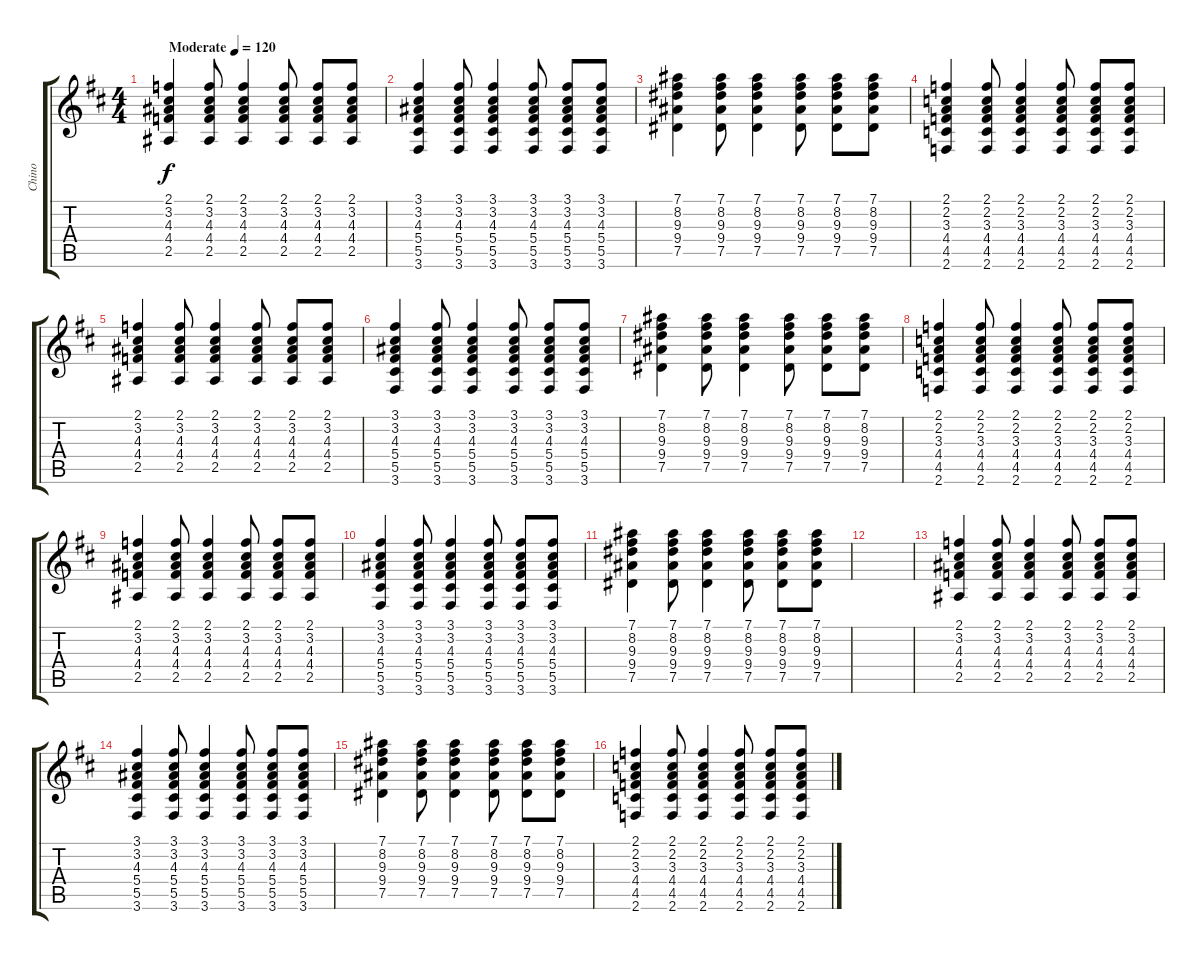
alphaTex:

\track ("Chino" "Chino") {instrument acousticguitarsteel}
\staff {score tabs}
\tuning (Eb4 Bb3 Gb3 Db3 Ab2 Eb2) {hide}
\ts (4 4)
\tempo (120 "Moderate")
\clef g2
\ks d
(2.1 3.2 4.3 4.4 2.5).4{dy f instrument acousticguitarsteel} (2.1 3.2 4.3 4.4 2.5).8 (2.1 3.2 4.3 4.4 2.5).4 (2.1 3.2 4.3 4.4 2.5).8 (2.1 3.2 4.3 4.4 2.5).8 (2.1 3.2 4.3 4.4 2.5).8 |
(3.1 3.2 4.3 5.4 5.5 3.6).4 (3.1 3.2 4.3 5.4 5.5 3.6).8 (3.1 3.2 4.3 5.4 5.5 3.6).4 (3.1 3.2 4.3 5.4 5.5 3.6).8 (3.1 3.2 4.3 5.4 5.5 3.6).8 (3.1 3.2 4.3 5.4 5.5 3.6).8 |
(7.1 8.2 9.3 9.4 7.5).4 (7.1 8.2 9.3 9.4 7.5).8 (7.1 8.2 9.3 9.4 7.5).4 (7.1 8.2 9.3 9.4 7.5).8 (7.1 8.2 9.3 9.4 7.5).8 (7.1 8.2 9.3 9.4 7.5).8 |
(2.1 2.2 3.3 4.4 4.5 2.6).4 (2.1 2.2 3.3 4.4 4.5 2.6).8 (2.1 2.2 3.3 4.4 4.5 2.6).4 (2.1 2.2 3.3 4.4 4.5 2.6).8 (2.1 2.2 3.3 4.4 4.5 2.6).8 (2.1 2.2 3.3 4.4 4.5 2.6).8 |
(2.1 3.2 4.3 4.4 2.5).4 (2.1 3.2 4.3 4.4 2.5).8 (2.1 3.2 4.3 4.4 2.5).4 (2.1 3.2 4.3 4.4 2.5).8 (2.1 3.2 4.3 4.4 2.5).8 (2.1 3.2 4.3 4.4 2.5).8 |
(3.1 3.2 4.3 5.4 5.5 3.6).4 (3.1 3.2 4.3 5.4 5.5 3.6).8 (3.1 3.2 4.3 5.4 5.5 3.6).4 (3.1 3.2 4.3 5.4 5.5 3.6).8 (3.1 3.2 4.3 5.4 5.5 3.6).8 (3.1 3.2 4.3 5.4 5.5 3.6).8 |
(7.1 8.2 9.3 9.4 7.5).4 (7.1 8.2 9.3 9.4 7.5).8 (7.1 8.2 9.3 9.4 7.5).4 (7.1 8.2 9.3 9.4 7.5).8 (7.1 8.2 9.3 9.4 7.5).8 (7.1 8.2 9.3 9.4 7.5).8 |
(2.1 2.2 3.3 4.4 4.5 2.6).4 (2.1 2.2 3.3 4.4 4.5 2.6).8 (2.1 2.2 3.3 4.4 4.5 2.6).4 (2.1 2.2 3.3 4.4 4.5 2.6).8 (2.1 2.2 3.3 4.4 4.5 2.6).8 (2.1 2.2 3.3 4.4 4.5 2.6).8 |
(2.1 3.2 4.3 4.4 2.5).4 (2.1 3.2 4.3 4.4 2.5).8 (2.1 3.2 4.3 4.4 2.5).4 (2.1 3.2 4.3 4.4 2.5).8 (2.1 3.2 4.3 4.4 2.5).8 (2.1 3.2 4.3 4.4 2.5).8 |
(3.1 3.2 4.3 5.4 5.5 3.6).4 (3.1 3.2 4.3 5.4 5.5 3.6).8 (3.1 3.2 4.3 5.4 5.5 3.6).4 (3.1 3.2 4.3 5.4 5.5 3.6).8 (3.1 3.2 4.3 5.4 5.5 3.6).8 (3.1 3.2 4.3 5.4 5.5 3.6).8 |
(7.1 8.2 9.3 9.4 7.5).4 (7.1 8.2 9.3 9.4 7.5).8 (7.1 8.2 9.3 9.4 7.5).4 (7.1 8.2 9.3 9.4 7.5).8 (7.1 8.2 9.3 9.4 7.5).8 (7.1 8.2 9.3 9.4 7.5).8 |
|
(2.1 3.2 4.3 4.4 2.5).4 (2.1 3.2 4.3 4.4 2.5).8 (2.1 3.2 4.3 4.4 2.5).4 (2.1 3.2 4.3 4.4 2.5).8 (2.1 3.2 4.3 4.4 2.5).8 (2.1 3.2 4.3 4.4 2.5).8 |
(3.1 3.2 4.3 5.4 5.5 3.6).4 (3.1 3.2 4.3 5.4 5.5 3.6).8 (3.1 3.2 4.3 5.4 5.5 3.6).4 (3.1 3.2 4.3 5.4 5.5 3.6).8 (3.1 3.2 4.3 5.4 5.5 3.6).8 (3.1 3.2 4.3 5.4 5.5 3.6).8 |
(7.1 8.2 9.3 9.4 7.5).4 (7.1 8.2 9.3 9.4 7.5).8 (7.1 8.2 9.3 9.4 7.5).4 (7.1 8.2 9.3 9.4 7.5).8 (7.1 8.2 9.3 9.4 7.5).8 (7.1 8.2 9.3 9.4 7.5).8 |
(2.1 2.2 3.3 4.4 4.5 2.6).4 (2.1 2.2 3.3 4.4 4.5 2.6).8 (2.1 2.2 3.3 4.4 4.5 2.6).4 (2.1 2.2 3.3 4.4 4.5 2.6).8 (2.1 2.2 3.3 4.4 4.5 2.6).8 (2.1 2.2 3.3 4.4 4.5 2.6).8
